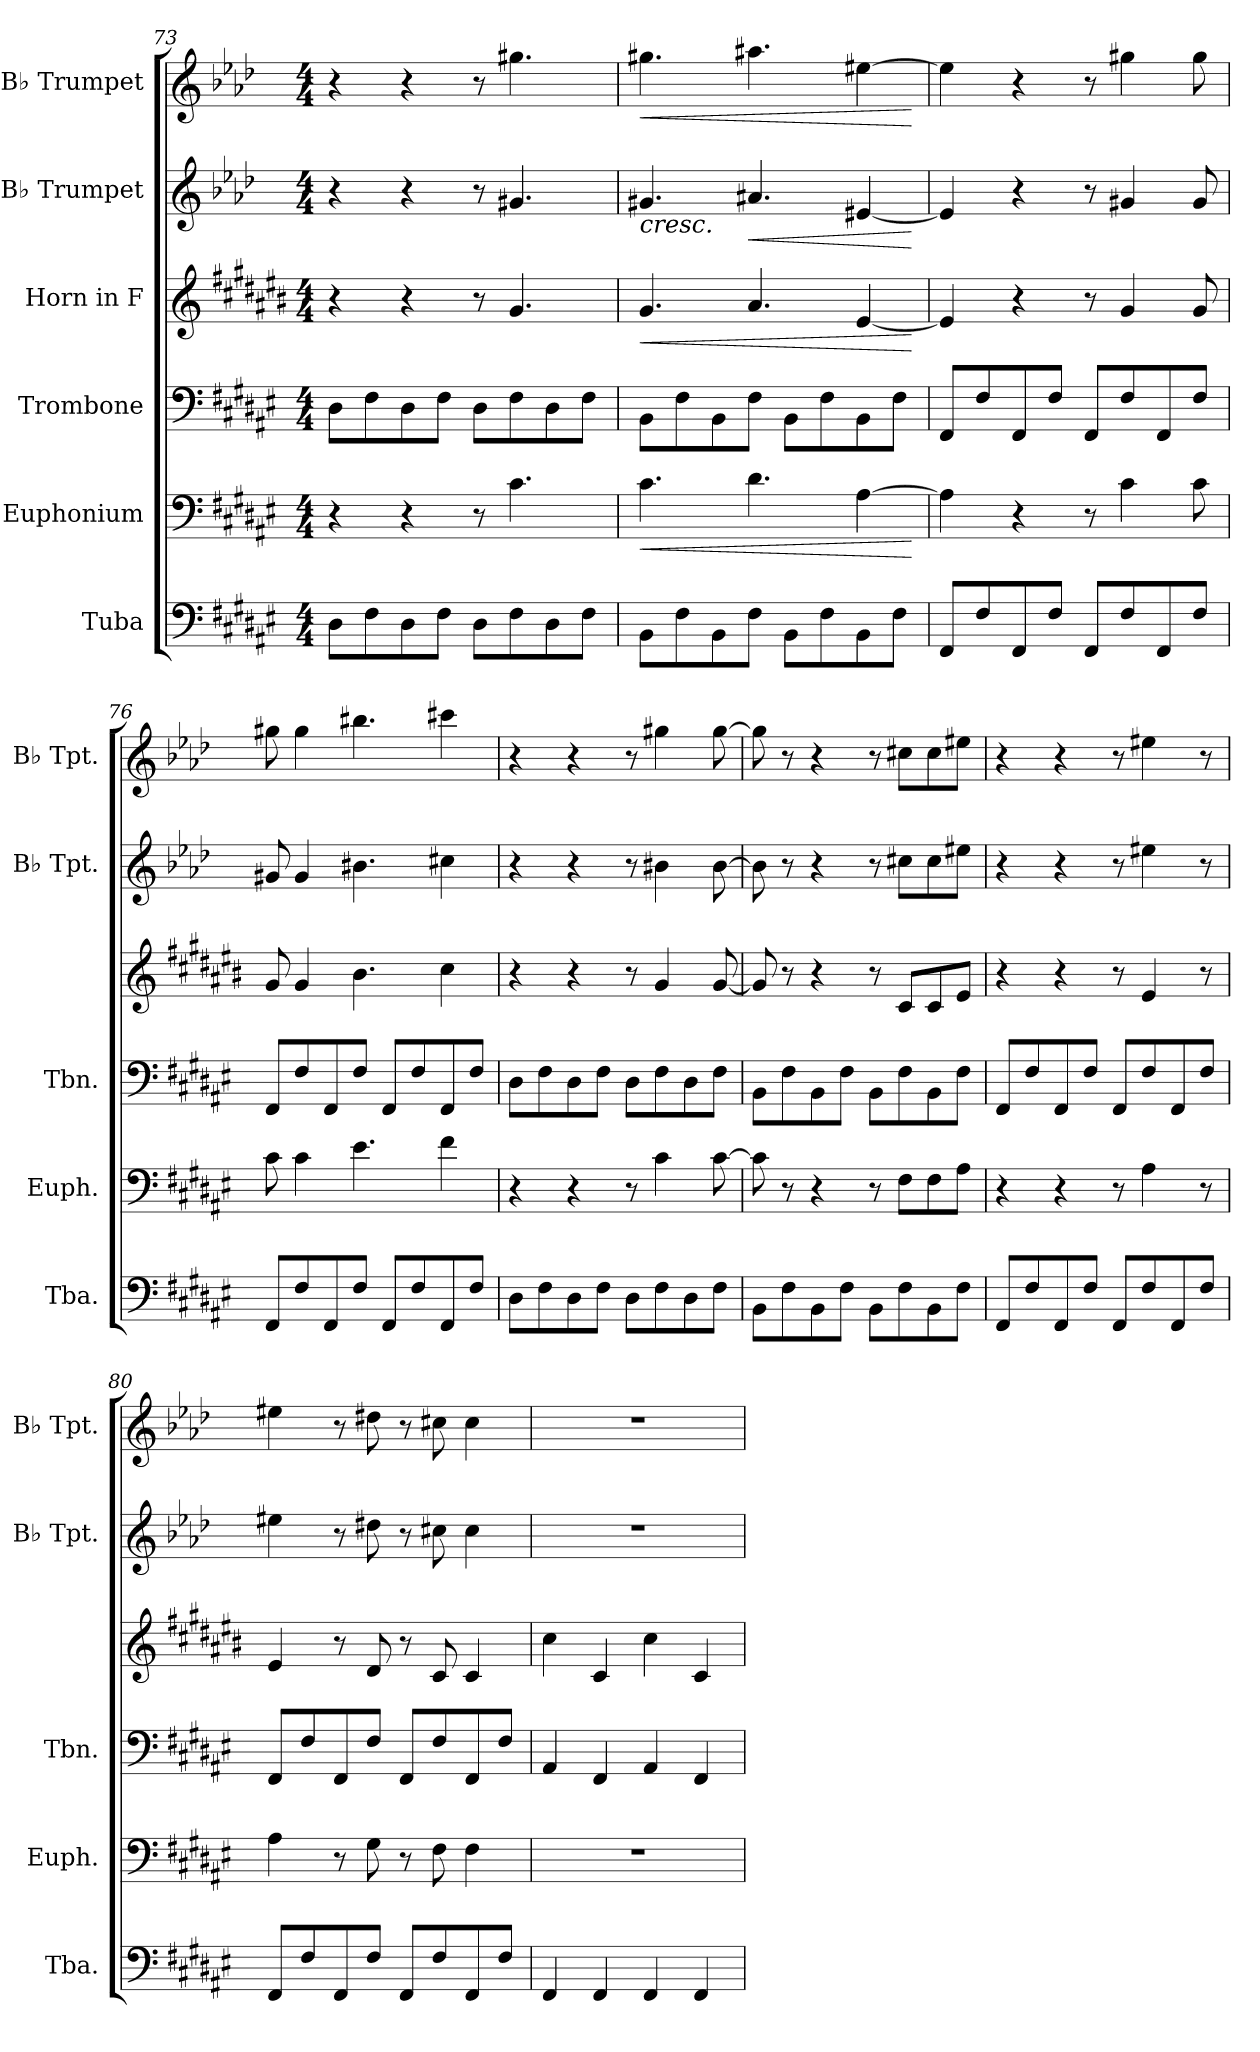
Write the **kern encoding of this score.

**kern	**kern	**dynam	**kern	**kern	**dynam	**kern	**dynam	**kern	**dynam
*part6	*part5	*part5	*part4	*part3	*part3	*part2	*part2	*part1	*part1
*staff6	*staff5	*staff5	*staff4	*staff3	*staff3	*staff2	*staff2	*staff1	*staff1
*I"Tuba	*I"Euphonium	*	*I"Trombone	*I"Horn in F	*	*I"B♭ Trumpet	*	*I"B♭ Trumpet	*
*I'Tba.	*I'Euph.	*	*I'Tbn.	*	*	*I'B♭ Tpt.	*	*I'B♭ Tpt.	*
*clefF4	*clefF4	*	*clefF4	*clefG2	*	*clefG2	*	*clefG2	*
*	*	*	*	*ITrd4c7	*	*ITrd1c2	*	*ITrd1c2	*
*k[f#c#g#d#a#e#]	*k[f#c#g#d#a#e#]	*	*k[f#c#g#d#a#e#]	*k[f#c#g#d#a#e#]	*	*k[b-e-a-d-g-c-]	*	*k[b-e-a-d-g-c-]	*
*M4/4	*M4/4	*	*M4/4	*M4/4	*	*M4/4	*	*M4/4	*
=73	=73	=73	=73	=73	=73	=73	=73	=73	=73
8D#\L	4r	.	8D#\L	4r	.	4r	.	4r	.
8F#\	.	.	8F#\	.	.	.	.	.	.
8D#\	4r	.	8D#\	4r	.	4r	.	4r	.
8F#\J	.	.	8F#\J	.	.	.	.	.	.
8D#\L	8r	.	8D#\L	8r	.	8r	.	8r	.
8F#\	4.c#\	.	8F#\	4.c#/	.	4.f#X/	.	4.ff#X\	.
8D#\	.	.	8D#\	.	.	.	.	.	.
8F#\J	.	.	8F#\J	.	.	.	.	.	.
!!LO:LB:g=z
=74	=74	=74	=74	=74	=74	=74	=74	=74	=74
!	!	!LO:HP:b	!	!	!LO:HP:b	!	!LO:HP:b	!	!LO:HP:b
8BB\L	4.c#\	<	8BB\L	4.c#/	<	4.f#X/	<	4.ff#X\	<
8F#\	.	.	8F#\	.	.	.	.	.	.
8BB\	.	.	8BB\	.	.	.	.	.	.
!	!	!	!	!	!	!	!LO:HP:b	!	!
8F#\J	4.d#\	.	8F#\J	4.d#/	.	4.g#X/	<	4.gg#X\	.
8BB\L	.	.	8BB\L	.	.	.	.	.	.
8F#\	.	.	8F#\	.	.	.	.	.	.
8BB\	[4A#\	.	8BB\	[4A#/	.	[4d#X/	.	[4dd#X\	.
8F#\J	.	.	8F#\J	.	.	.	.	.	.
.	.	[	.	.	[	.	[ [	.	[
=75	=75	=75	=75	=75	=75	=75	=75	=75	=75
8FF#/L	4A#\]	.	8FF#/L	4A#/]	.	4d#/]	.	4dd#\]	.
8F#/	.	.	8F#/	.	.	.	.	.	.
8FF#/	4r	.	8FF#/	4r	.	4r	.	4r	.
8F#/J	.	.	8F#/J	.	.	.	.	.	.
8FF#/L	8r	.	8FF#/L	8r	.	8r	.	8r	.
8F#/	4c#\	.	8F#/	4c#/	.	4f#X/	.	4ff#X\	.
8FF#/	.	.	8FF#/	.	.	.	.	.	.
8F#/J	8c#\	.	8F#/J	8c#/	.	8f#/	.	8ff#\	.
=76	=76	=76	=76	=76	=76	=76	=76	=76	=76
8FF#/L	8c#\	.	8FF#/L	8c#/	.	8f#X/	.	8ff#X\	.
8F#/	4c#\	.	8F#/	4c#/	.	4f#/	.	4ff#\	.
8FF#/	.	.	8FF#/	.	.	.	.	.	.
8F#/J	4.e#\	.	8F#/J	4.e#\	.	4.a#X\	.	4.aa#X\	.
8FF#/L	.	.	8FF#/L	.	.	.	.	.	.
8F#/	.	.	8F#/	.	.	.	.	.	.
8FF#/	4f#\	.	8FF#/	4f#\	.	4bn\	.	4bbn\	.
8F#/J	.	.	8F#/J	.	.	.	.	.	.
=77	=77	=77	=77	=77	=77	=77	=77	=77	=77
8D#\L	4r	.	8D#\L	4r	.	4r	.	4r	.
8F#\	.	.	8F#\	.	.	.	.	.	.
8D#\	4r	.	8D#\	4r	.	4r	.	4r	.
8F#\J	.	.	8F#\J	.	.	.	.	.	.
8D#\L	8r	.	8D#\L	8r	.	8r	.	8r	.
8F#\	4c#\	.	8F#\	4c#/	.	4a#X\	.	4ff#X\	.
8D#\	.	.	8D#\	.	.	.	.	.	.
8F#\J	[8c#\	.	8F#\J	[8c#/	.	[8a#\	.	[8ff#\	.
!!LO:PB:g=z
=78	=78	=78	=78	=78	=78	=78	=78	=78	=78
8BB\L	8c#\]	.	8BB\L	8c#/]	.	8a#\]	.	8ff#\]	.
8F#\	8r	.	8F#\	8r	.	8r	.	8r	.
8BB\	4r	.	8BB\	4r	.	4r	.	4r	.
8F#\J	.	.	8F#\J	.	.	.	.	.	.
8BB\L	8r	.	8BB\L	8r	.	8r	.	8r	.
8F#\	8F#\L	.	8F#\	8F#/L	.	8bn\L	.	8bn\L	.
8BB\	8F#\	.	8BB\	8F#/	.	8b\	.	8b\	.
8F#\J	8A#\J	.	8F#\J	8A#/J	.	8dd#X\J	.	8dd#X\J	.
=79	=79	=79	=79	=79	=79	=79	=79	=79	=79
8FF#/L	4r	.	8FF#/L	4r	.	4r	.	4r	.
8F#/	.	.	8F#/	.	.	.	.	.	.
8FF#/	4r	.	8FF#/	4r	.	4r	.	4r	.
8F#/J	.	.	8F#/J	.	.	.	.	.	.
8FF#/L	8r	.	8FF#/L	8r	.	8r	.	8r	.
8F#/	4A#\	.	8F#/	4A#/	.	4dd#X\	.	4dd#X\	.
8FF#/	.	.	8FF#/	.	.	.	.	.	.
8F#/J	8r	.	8F#/J	8r	.	8r	.	8r	.
=80	=80	=80	=80	=80	=80	=80	=80	=80	=80
8FF#/L	4A#\	.	8FF#/L	4A#/	.	4dd#X\	.	4dd#X\	.
8F#/	.	.	8F#/	.	.	.	.	.	.
8FF#/	8r	.	8FF#/	8r	.	8r	.	8r	.
8F#/J	8G#\	.	8F#/J	8G#/	.	8cc#X\	.	8cc#X\	.
8FF#/L	8r	.	8FF#/L	8r	.	8r	.	8r	.
8F#/	8F#\	.	8F#/	8F#/	.	8bn\	.	8bn\	.
8FF#/	4F#\	.	8FF#/	4F#/	.	4b\	.	4b\	.
8F#/J	.	.	8F#/J	.	.	.	.	.	.
=81	=81	=81	=81	=81	=81	=81	=81	=81	=81
4FF#/	1r	.	4AA#/	4f#\	.	1r	.	1r	.
4FF#/	.	.	4FF#/	4F#/	.	.	.	.	.
4FF#/	.	.	4AA#/	4f#\	.	.	.	.	.
4FF#/	.	.	4FF#/	4F#/	.	.	.	.	.
=	=	=	=	=	=	=	=	=	=
*-	*-	*-	*-	*-	*-	*-	*-	*-	*-
